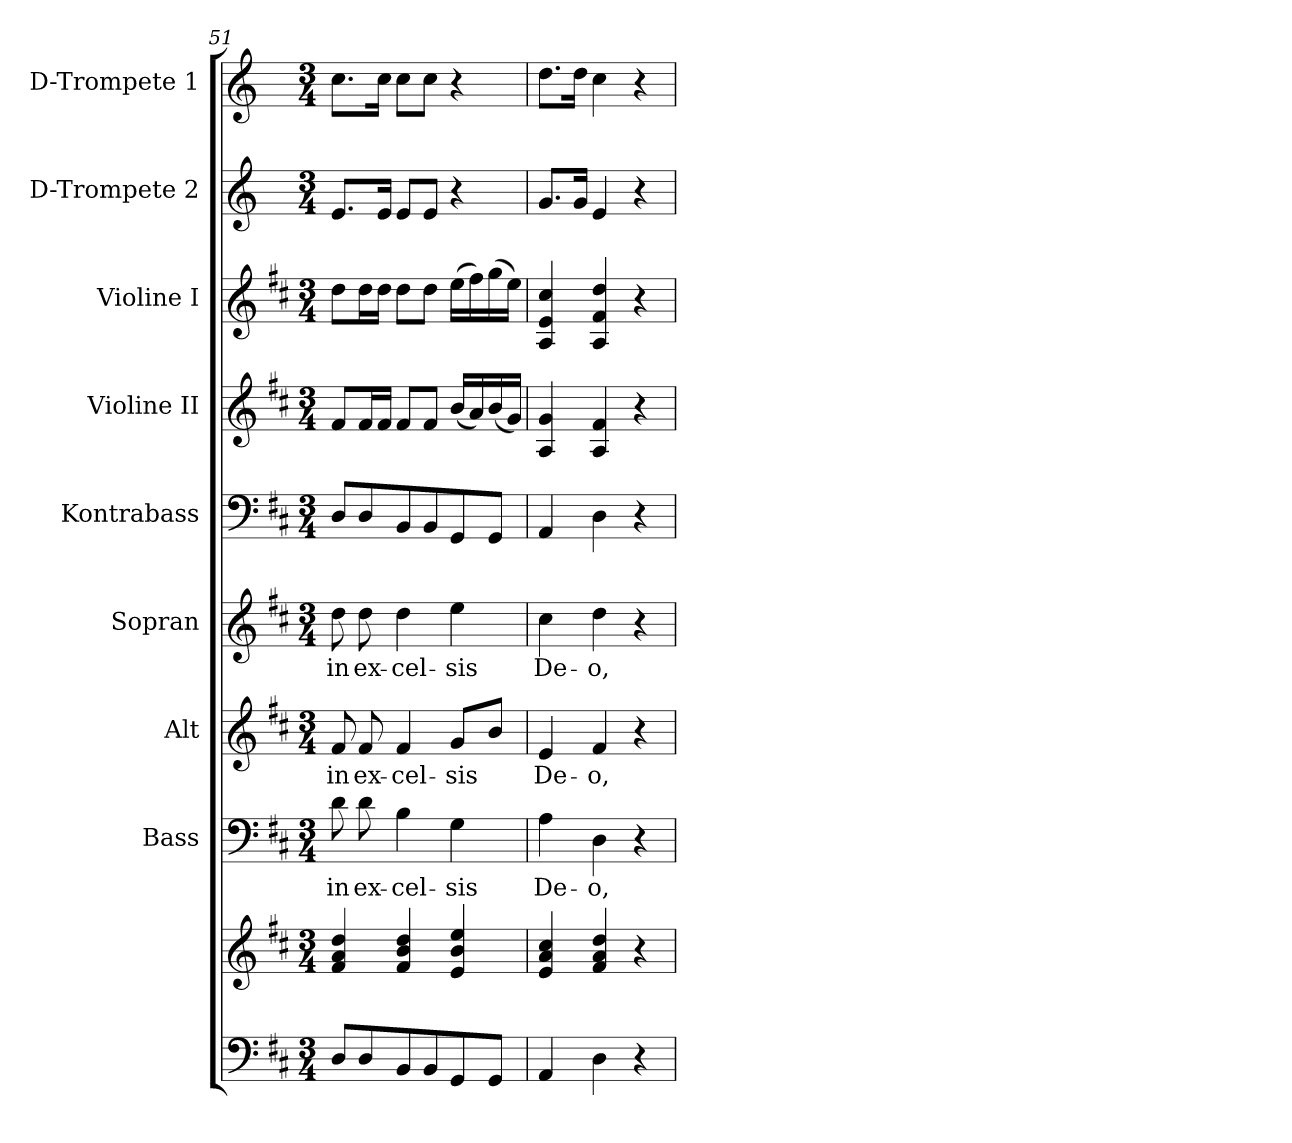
**kern	**kern	**kern	**text	**kern	**text	**kern	**text	**kern	**kern	**kern	**kern	**kern
*part9	*part9	*part8	*part8	*part7	*part7	*part6	*part6	*part5	*part4	*part3	*part2	*part1
*staff10	*staff9	*staff8	*staff8	*staff7	*staff7	*staff6	*staff6	*staff5	*staff4	*staff3	*staff2	*staff1
*	*	*I"Bass	*	*I"Alt	*	*I"Sopran	*	*I"Kontrabass	*I"Violine II	*I"Violine I	*I"D-Trompete 2	*I"D-Trompete 1
*	*	*I'B.	*	*I'A.	*	*I'S.	*	*I'Kb.	*I'Vl. II	*I'Vl. I	*I'D Trp. 2	*I'D Trp. 1
*clefF4	*clefG2	*clefF4	*	*clefG2	*	*clefG2	*	*clefF4	*clefG2	*clefG2	*clefG2	*clefG2
*	*	*	*	*	*	*	*	*ITrd7c12	*	*	*ITrd1c2	*ITrd1c2
*k[f#c#]	*k[f#c#]	*k[f#c#]	*	*k[f#c#]	*	*k[f#c#]	*	*k[f#c#]	*k[f#c#]	*k[f#c#]	*k[b-e-]	*k[b-e-]
*D:	*D:	*D:	*	*D:	*	*D:	*	*D:	*D:	*D:	*B-:	*B-:
*M3/4	*M3/4	*M3/4	*	*M3/4	*	*M3/4	*	*M3/4	*M3/4	*M3/4	*M3/4	*M3/4
=51	=51	=51	=51	=51	=51	=51	=51	=51	=51	=51	=51	=51
!	!	!	!LO:LY:b	!	!LO:LY:b	!	!LO:LY:b	!	!	!	!	!
8D/L	4f#/ 4a/ 4dd/	8d\	in	8f#/	in	8dd\	in	8DD/L	8f#/L	8dd\L	8.d/L	8.b-\L
!	!	!	!LO:LY:b	!	!LO:LY:b	!	!LO:LY:b	!	!	!	!	!
8D/	.	8d\	ex-	8f#/	ex-	8dd\	ex-	8DD/	16f#/L	16dd\L	.	.
.	.	.	.	.	.	.	.	.	16f#/JJ	16dd\JJ	16d/Jk	16b-\Jk
!	!	!	!LO:LY:b	!	!LO:LY:b	!	!LO:LY:b	!	!	!	!	!
8BB/	4f#/ 4b/ 4dd/	4B\	-cel-	4f#/	-cel-	4dd\	-cel-	8BBB/	8f#/L	8dd\L	8d/L	8b-\L
8BB/	.	.	.	.	.	.	.	8BBB/	8f#/J	8dd\J	8d/J	8b-\J
!	!	!	!LO:LY:b	!	!LO:LY:b	!	!LO:LY:b	!	!	!	!	!
8GG/	4e/ 4b/ 4ee/	4G\	-sis	8g/L	-sis	4ee\	-sis	8GGG/	(<16b/LL	(>16ee\LL	4r	4r
.	.	.	.	.	.	.	.	.	16a/)	16ff#\)	.	.
8GG/J	.	.	.	8b/J	.	.	.	8GGG/J	(<16b/	(>16gg\	.	.
.	.	.	.	.	.	.	.	.	16g/JJ)	16ee\JJ)	.	.
=52	=52	=52	=52	=52	=52	=52	=52	=52	=52	=52	=52	=52
!	!	!	!LO:LY:b	!	!LO:LY:b	!	!LO:LY:b	!	!	!	!	!
4AA/	4e/ 4a/ 4cc#/	4A\	De-	4e/	De-	4cc#\	De-	4AAA/	4A/ 4g/	4A/ 4e/ 4cc#/	8.f/L	8.cc\L
.	.	.	.	.	.	.	.	.	.	.	16f/Jk	16cc\Jk
!	!	!	!LO:LY:b	!	!LO:LY:b	!	!LO:LY:b	!	!	!	!	!
4D\	4f#/ 4a/ 4dd/	4D\	-o,	4f#/	-o,	4dd\	-o,	4DD\	4A/ 4f#/	4A/ 4f#/ 4dd/	4d/	4b-\
4r	4r	4r	.	4r	.	4r	.	4r	4r	4r	4r	4r
=	=	=	=	=	=	=	=	=	=	=	=	=
*-	*-	*-	*-	*-	*-	*-	*-	*-	*-	*-	*-	*-
